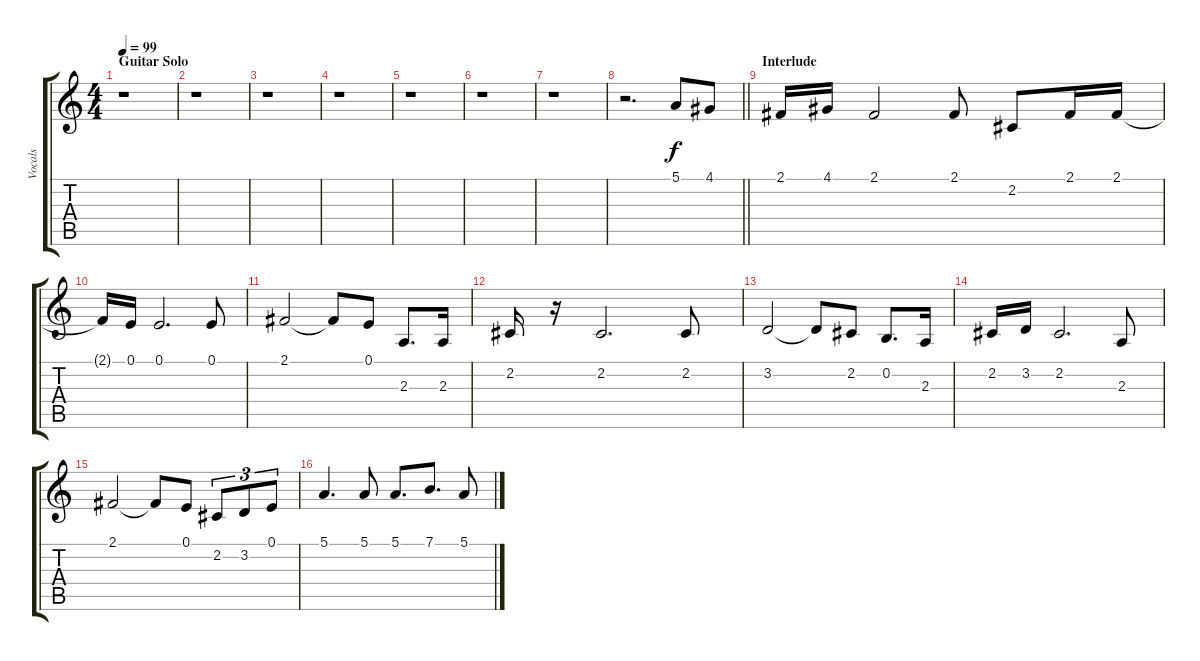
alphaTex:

\track ("Vocals" "Vocals") {instrument lead2sawtooth}
\staff {score tabs}
\tuning (E4 B3 G3 D3 A2 E2) {hide}
\ts (4 4)
\section ("" "Guitar Solo")
\tempo 99
\clef g2
\ks c
r.1{dy f} |
r.1 |
r.1 |
r.1 |
r.1 |
r.1 |
r.1 |
\barLineRight lightlight
r.2{d} 5.1.8 4.1.8 |
\section ("" "Interlude")
2.1.16 4.1.16 2.1.2 2.1.8 2.2.8 2.1.16 2.1.16 |
2.1{t}.16 0.1.16 0.1.2{d} 0.1.8 |
2.1.2 2.1{t}.8 0.1.8 2.3.8{d} 2.3.16 |
2.2.16 r.16 2.2.2{d} 2.2.8 |
3.2.2 3.2{t}.8 2.2.8 0.2.8{d} 2.3.16 |
2.2.16 3.2.16 2.2.2{d} 2.3.8 |
2.1.2 2.1{t}.8 0.1.8 2.2.8{tu (3 2)} 3.2.8{tu (3 2)} 0.1.8{tu (3 2)} |
5.1.4{d} 5.1.8 5.1.8{d} 7.1.8{d} 5.1.8
